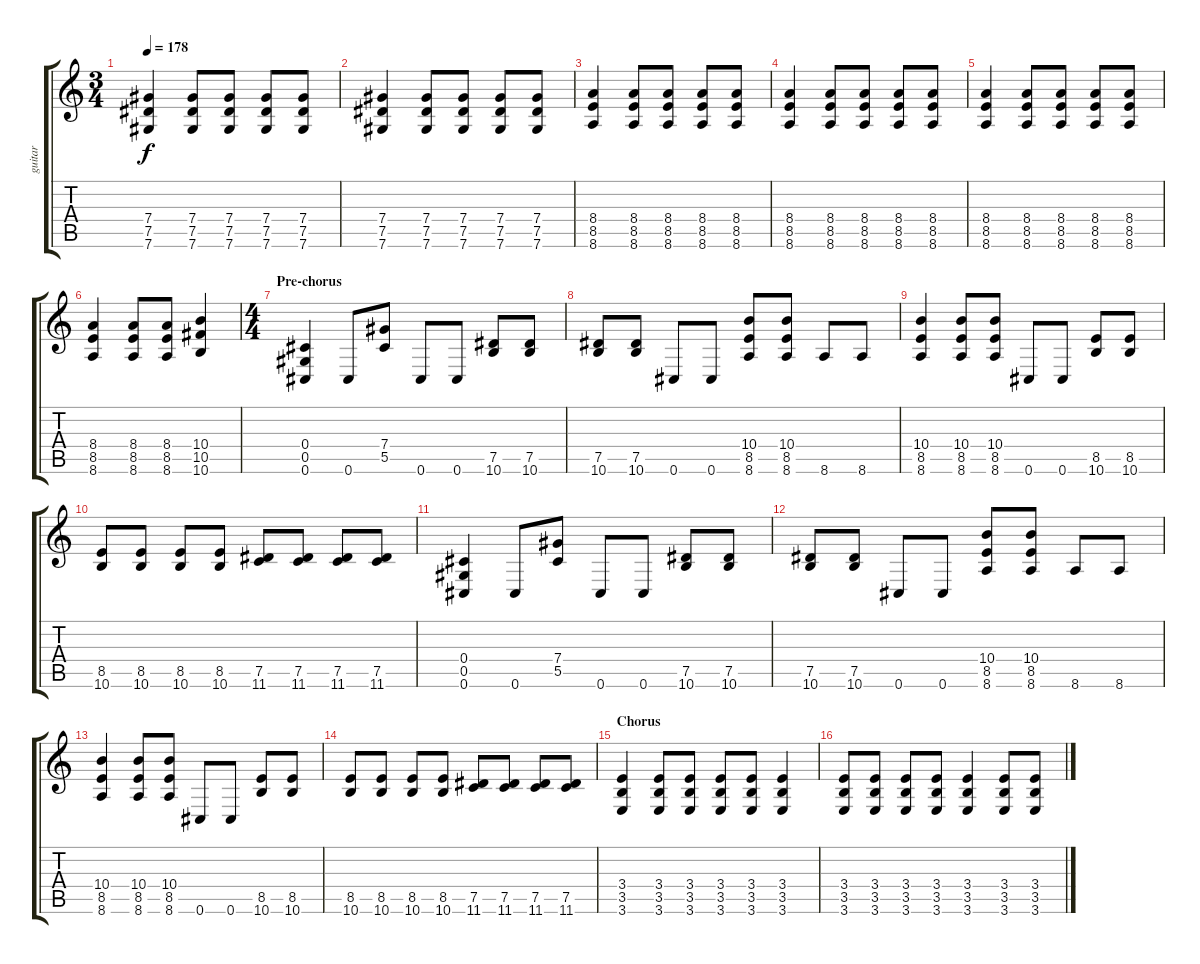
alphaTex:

\track ("guitar" "guitar") {instrument distortionguitar}
\staff {score tabs}
\tuning (Eb4 Bb3 Gb3 Db3 Ab2 Db2) {hide}
\ts (3 4)
\tempo 178
\clef g2
\ks c
(7.4 7.5 7.6).4{dy f} (7.4 7.5 7.6).8 (7.4 7.5 7.6).8 (7.4 7.5 7.6).8 (7.4 7.5 7.6).8 |
(7.4 7.5 7.6).4 (7.4 7.5 7.6).8 (7.4 7.5 7.6).8 (7.4 7.5 7.6).8 (7.4 7.5 7.6).8 |
(8.4 8.5 8.6).4 (8.4 8.5 8.6).8 (8.4 8.5 8.6).8 (8.4 8.5 8.6).8 (8.4 8.5 8.6).8 |
(8.4 8.5 8.6).4 (8.4 8.5 8.6).8 (8.4 8.5 8.6).8 (8.4 8.5 8.6).8 (8.4 8.5 8.6).8 |
(8.4 8.5 8.6).4 (8.4 8.5 8.6).8 (8.4 8.5 8.6).8 (8.4 8.5 8.6).8 (8.4 8.5 8.6).8 |
(8.4 8.5 8.6).4 (8.4 8.5 8.6).8 (8.4 8.5 8.6).8 (10.4 10.5 10.6).4 |
\ts (4 4)
\section ("" "Pre-chorus")
(0.4 0.5 0.6).4{volume 9} 0.6.8 (7.4 5.5).8 0.6.8 0.6.8 (7.5 10.6).8 (7.5 10.6).8 |
(7.5 10.6).8 (7.5 10.6).8 0.6.8 0.6.8 (10.4 8.5 8.6).8 (10.4 8.5 8.6).8 8.6.8 8.6.8 |
(10.4 8.5 8.6).4 (10.4 8.5 8.6).8 (10.4 8.5 8.6).8 0.6.8 0.6.8 (8.5 10.6).8 (8.5 10.6).8 |
(8.5 10.6).8 (8.5 10.6).8 (8.5 10.6).8 (8.5 10.6).8 (7.5 11.6).8 (7.5 11.6).8 (7.5 11.6).8 (7.5 11.6).8 |
(0.4 0.5 0.6).4 0.6.8 (7.4 5.5).8 0.6.8 0.6.8 (7.5 10.6).8 (7.5 10.6).8 |
(7.5 10.6).8 (7.5 10.6).8 0.6.8 0.6.8 (10.4 8.5 8.6).8 (10.4 8.5 8.6).8 8.6.8 8.6.8 |
(10.4 8.5 8.6).4 (10.4 8.5 8.6).8 (10.4 8.5 8.6).8 0.6.8 0.6.8 (8.5 10.6).8{volume 14} (8.5 10.6).8 |
(8.5 10.6).8 (8.5 10.6).8 (8.5 10.6).8 (8.5 10.6).8 (7.5 11.6).8 (7.5 11.6).8 (7.5 11.6).8 (7.5 11.6).8 |
\section ("" "Chorus")
(3.4 3.5 3.6).4 (3.4 3.5 3.6).8 (3.4 3.5 3.6).8 (3.4 3.5 3.6).8 (3.4 3.5 3.6).8 (3.4 3.5 3.6).4 |
(3.4 3.5 3.6).8 (3.4 3.5 3.6).8 (3.4 3.5 3.6).8 (3.4 3.5 3.6).8 (3.4 3.5 3.6).4 (3.4 3.5 3.6).8 (3.4 3.5 3.6).8
